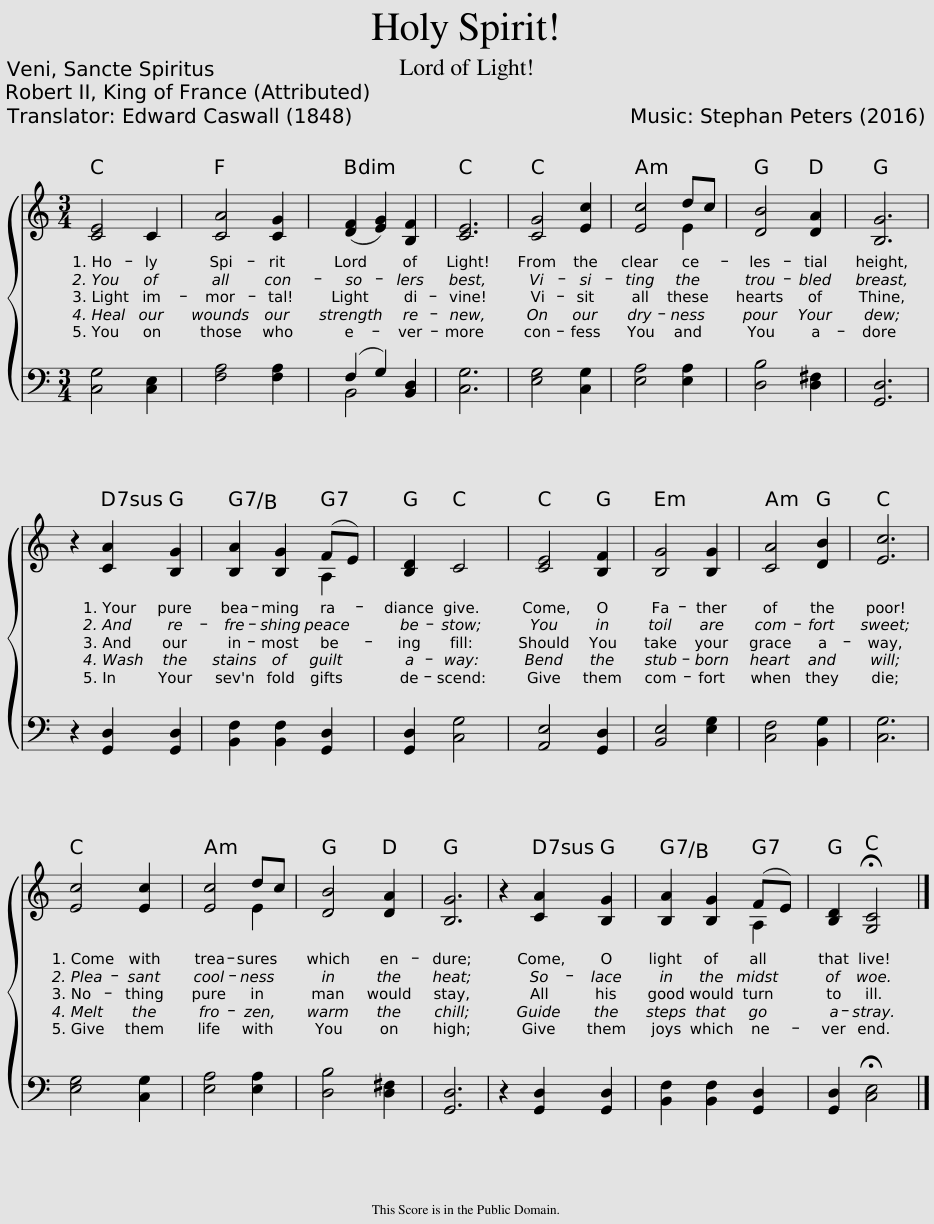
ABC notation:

X:1
%%score { ( 1 4 ) | ( 2 3 ) }
L:1/8
M:3/4
I:linebreak $
K:C
V:1 treble
V:4 treble
V:2 bass
V:3 bass
V:1
 [CE]4 C2 | [CA]4 [CG]2 | ([DF]2 [EG]2) [B,F]2 | [CE]6 | [CG]4 [Ec]2 | %5
 [Ec]4 dc | [DB]4 [DA]2 | [B,G]6 |$ z2 [CA]2 [B,G]2 | [B,A]2 [B,G]2 (FE) | %10
 [B,D]2 C4 | [CE]4 [B,F]2 | [B,G]4 [B,G]2 | [CA]4 [DB]2 | [Ec]6 |$ %15
 [Ec]4 [Ec]2 | [Ec]4 dc | [DB]4 [DA]2 | [B,G]6 | z2 [CA]2 [B,G]2 | %20
 [B,A]2 [B,G]2 (FE) | [B,D]2 !fermata![G,C]4 |] %22
V:2
 [C,G,]4 [C,E,]2 | [F,A,]4 [F,A,]2 | (F,2 G,2) [B,,D,]2 | [C,G,]6 | [E,G,]4 [C,G,]2 | %5
 [E,A,]4 [E,A,]2 | [D,B,]4 [D,^F,]2 | [G,,D,]6 |$ z2 [G,,D,]2 [G,,D,]2 | [B,,F,]2 [B,,F,]2 [G,,D,]2 | %10
 [G,,D,]2 [C,G,]4 | [A,,E,]4 [G,,D,]2 | [B,,E,]4 [E,G,]2 | [C,F,]4 [B,,G,]2 | [C,G,]6 |$ %15
 [E,G,]4 [C,G,]2 | [E,A,]4 [E,A,]2 | [D,B,]4 [D,^F,]2 | [G,,D,]6 | z2 [G,,D,]2 [G,,D,]2 | %20
 [B,,F,]2 [B,,F,]2 [G,,D,]2 | [G,,D,]2 !fermata![C,E,]4 |] %22
V:3
 x6 | x6 | B,,4 x2 | x6 | x6 | %5
 x6 | x6 | x6 |$ x6 | x6 | %10
 x6 | x6 | x6 | x6 | x6 |$ %15
 x6 | x6 | x6 | x6 | x6 | %20
 x6 | x6 |] %22
V:4
 x6 | x6 | x6 | x6 | x6 | %5
 x4 E2 | x6 | x6 |$ x6 | x4 A,2 | %10
 x6 | x6 | x6 | x6 | x6 |$ %15
 x6 | x4 E2 | x6 | x6 | x6 | %20
 x4 A,2 | x6 |] %22
